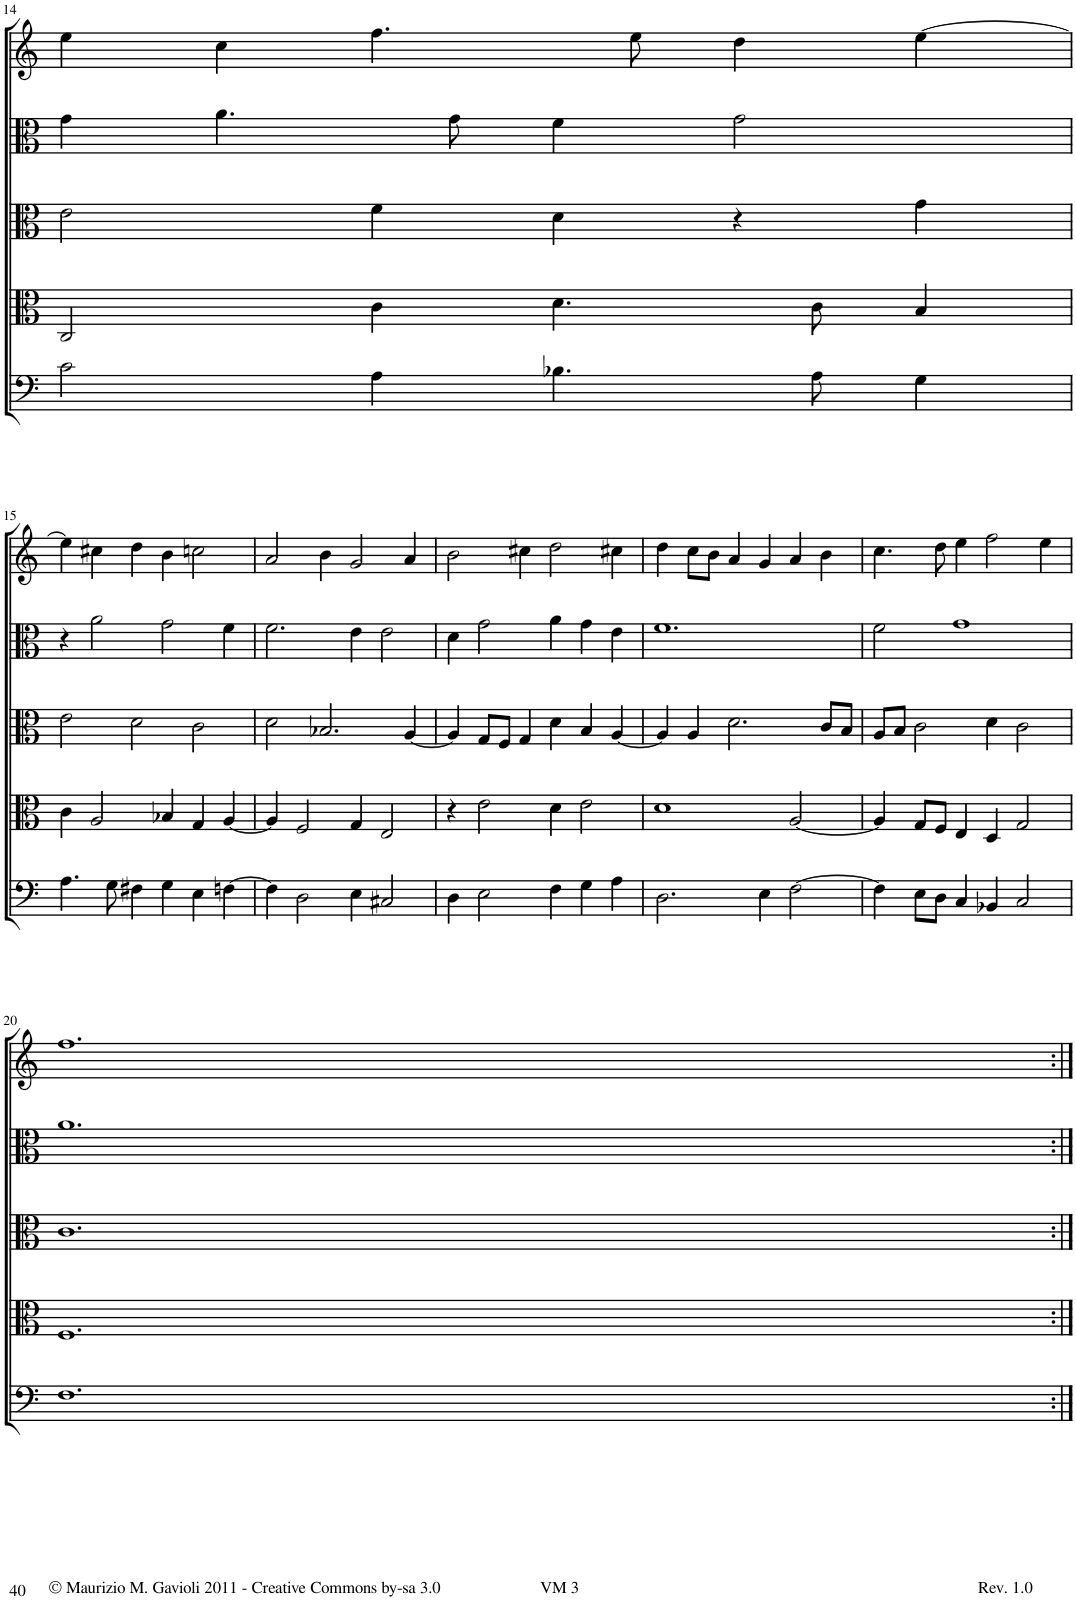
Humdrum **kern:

**kern	**kern	**kern	**kern	**kern
*part5	*part4	*part3	*part2	*part1
*staff5	*staff4	*staff3	*staff2	*staff1
*I"Trombone	*I"Trombone	*I"Trombone	*I"C Trumpet	*I"C Trumpet
*I'Trb	*I'Trb	*I'Trb	*I'Tpt	*I'Tpt
!!LO:PB:g=z
*clefF4	*clefC3	*clefC3	*clefC3	*clefG2
*k[]	*k[]	*k[]	*k[]	*k[]
*M3/2	*M3/2	*M3/2	*M3/2	*M3/2
=14	=14	=14	=14	=14
2c\	2C/	2e\	4g\	4ee\
.	.	.	4.a\	4cc\
4A\	4c\	4f\	.	4.ff\
.	.	.	8g\	.
4.B-X\	4.d\	4d\	4f\	.
.	.	.	.	8ee\
.	.	4r	2g\	4dd\
8A\	8c\	.	.	.
4G\	4B/	4g\	.	[4ee\
!!LO:LB:g=z
=15	=15	=15	=15	=15
4.A\	4c\	2e\	4r	4ee\]
.	2A/	.	2a\	4cc#X\
8G\	.	.	.	.
4F#X\	.	2d\	.	4dd\
4G\	4B-X/	.	2g\	4b\
4E\	4G/	2c\	.	2ccn\
[4Fn\	[4A/	.	4f\	.
=16	=16	=16	=16	=16
4F\]	4A/]	2d\	2.f\	2a/
2D\	2F/	.	.	.
.	.	2.B-X/	.	4b\
4E\	4G/	.	4e\	2g/
2C#X/	2E/	.	2e\	.
.	.	[4A/	.	4a/
=17	=17	=17	=17	=17
4D\	4r	4A/]	4d\	2b\
2E\	2e\	8G/L	2g\	.
.	.	8F/J	.	.
.	.	4G/	.	4cc#X\
4F\	4d\	4d\	4a\	2dd\
4G\	2e\	4B/	4g\	.
4A\	.	[4A/	4e\	4cc#X\
=18	=18	=18	=18	=18
2.D\	1d	4A/]	1.f	4dd\
.	.	4A/	.	8cc\L
.	.	.	.	8b\J
.	.	2.d\	.	4a/
4E\	.	.	.	4g/
[2F\	[2A/	.	.	4a/
.	.	8c/L	.	4b\
.	.	8B/J	.	.
=19	=19	=19	=19	=19
4F\]	4A/]	8A/L	2f\	4.cc\
.	.	8B/J	.	.
8E\L	8G/L	2c\	.	.
8D\J	8F/J	.	.	8dd\
4C/	4E/	.	1g	4ee\
4BB-X/	4D/	4d\	.	2ff\
2C/	2G/	2c\	.	.
.	.	.	.	4ee\
!!LO:LB:g=z
=20	=20	=20	=20	=20
1.F	1.F	1.c	1.a	1.ff
=:|!	=:|!	=:|!	=:|!	=:|!
*-	*-	*-	*-	*-
